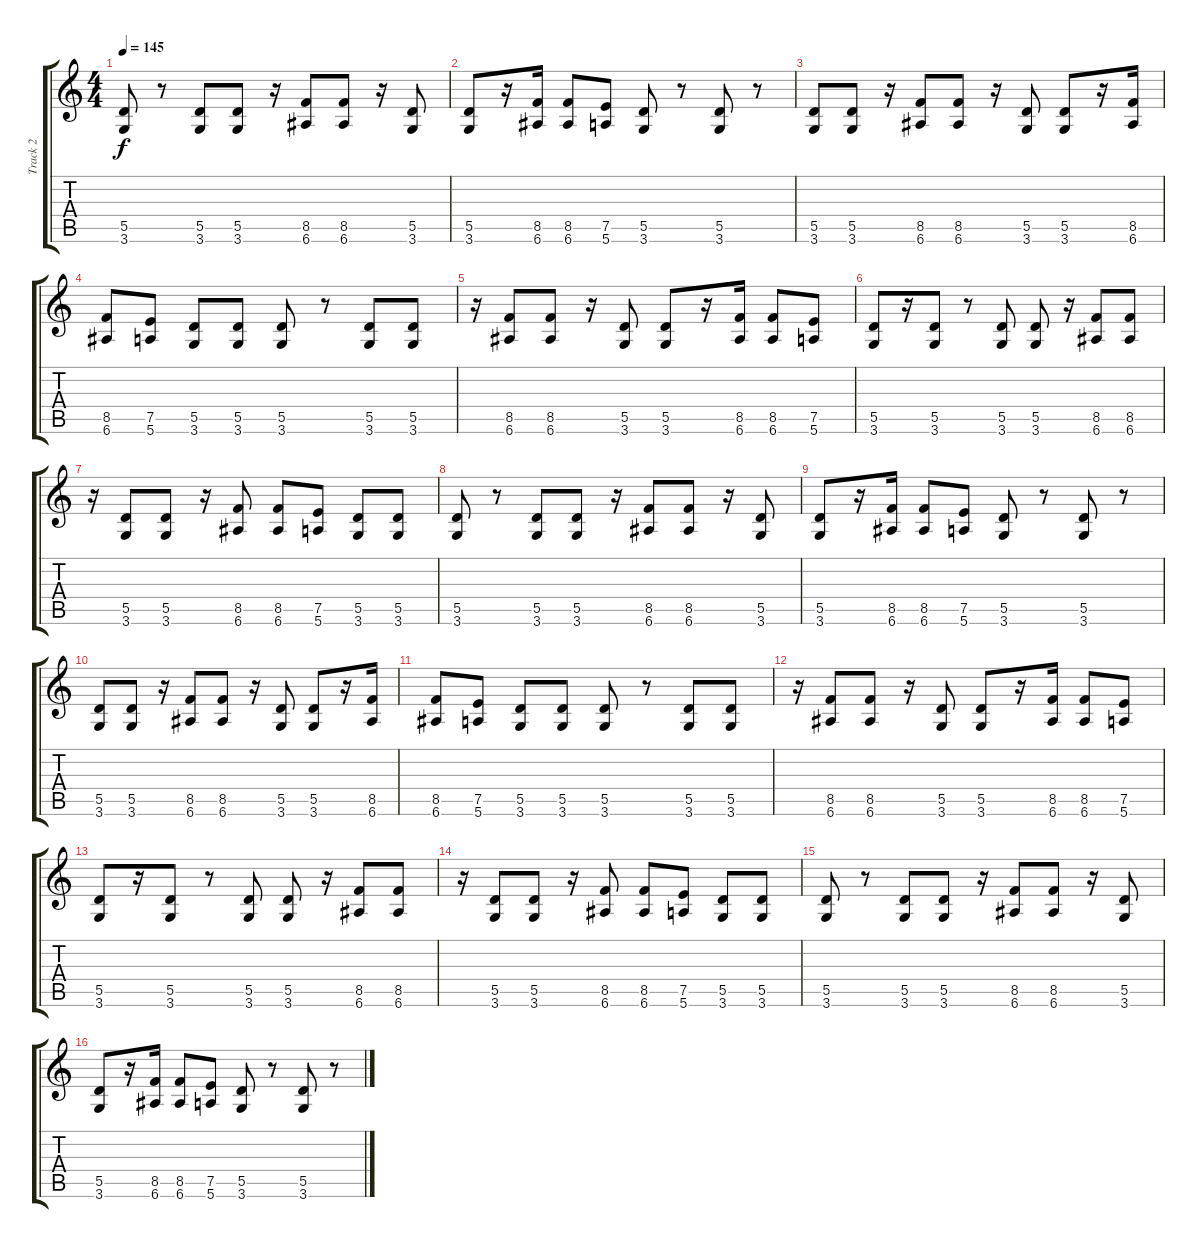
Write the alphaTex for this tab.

\track ("Track 2" "Track 2") {instrument distortionguitar}
\staff {score tabs}
\tuning (E4 B3 G3 D3 A2 E2) {hide}
\ts (4 4)
\tempo 145
\clef g2
\ks c
(5.5 3.6).8{dy f} r.8 (5.5 3.6).8 (5.5 3.6).8 r.16 (8.5 6.6).8 (8.5 6.6).8 r.16 (5.5 3.6).8 |
(5.5 3.6).8 r.16 (8.5 6.6).16 (8.5 6.6).8 (7.5 5.6).8 (5.5 3.6).8 r.8 (5.5 3.6).8 r.8 |
(5.5 3.6).8 (5.5 3.6).8 r.16 (8.5 6.6).8 (8.5 6.6).8 r.16 (5.5 3.6).8 (5.5 3.6).8 r.16 (8.5 6.6).16 |
(8.5 6.6).8 (7.5 5.6).8 (5.5 3.6).8 (5.5 3.6).8 (5.5 3.6).8 r.8 (5.5 3.6).8 (5.5 3.6).8 |
r.16 (8.5 6.6).8 (8.5 6.6).8 r.16 (5.5 3.6).8 (5.5 3.6).8 r.16 (8.5 6.6).16 (8.5 6.6).8 (7.5 5.6).8 |
(5.5 3.6).8 r.16 (5.5 3.6).8 r.8 (5.5 3.6).8 (5.5 3.6).8 r.16 (8.5 6.6).8 (8.5 6.6).8 |
r.16 (5.5 3.6).8 (5.5 3.6).8 r.16 (8.5 6.6).8 (8.5 6.6).8 (7.5 5.6).8 (5.5 3.6).8 (5.5 3.6).8 |
(5.5 3.6).8 r.8 (5.5 3.6).8 (5.5 3.6).8 r.16 (8.5 6.6).8 (8.5 6.6).8 r.16 (5.5 3.6).8 |
(5.5 3.6).8 r.16 (8.5 6.6).16 (8.5 6.6).8 (7.5 5.6).8 (5.5 3.6).8 r.8 (5.5 3.6).8 r.8 |
(5.5 3.6).8 (5.5 3.6).8 r.16 (8.5 6.6).8 (8.5 6.6).8 r.16 (5.5 3.6).8 (5.5 3.6).8 r.16 (8.5 6.6).16 |
(8.5 6.6).8 (7.5 5.6).8 (5.5 3.6).8 (5.5 3.6).8 (5.5 3.6).8 r.8 (5.5 3.6).8 (5.5 3.6).8 |
r.16 (8.5 6.6).8 (8.5 6.6).8 r.16 (5.5 3.6).8 (5.5 3.6).8 r.16 (8.5 6.6).16 (8.5 6.6).8 (7.5 5.6).8 |
(5.5 3.6).8 r.16 (5.5 3.6).8 r.8 (5.5 3.6).8 (5.5 3.6).8 r.16 (8.5 6.6).8 (8.5 6.6).8 |
r.16 (5.5 3.6).8 (5.5 3.6).8 r.16 (8.5 6.6).8 (8.5 6.6).8 (7.5 5.6).8 (5.5 3.6).8 (5.5 3.6).8 |
(5.5 3.6).8 r.8 (5.5 3.6).8 (5.5 3.6).8 r.16 (8.5 6.6).8 (8.5 6.6).8 r.16 (5.5 3.6).8 |
(5.5 3.6).8 r.16 (8.5 6.6).16 (8.5 6.6).8 (7.5 5.6).8 (5.5 3.6).8 r.8 (5.5 3.6).8 r.8
